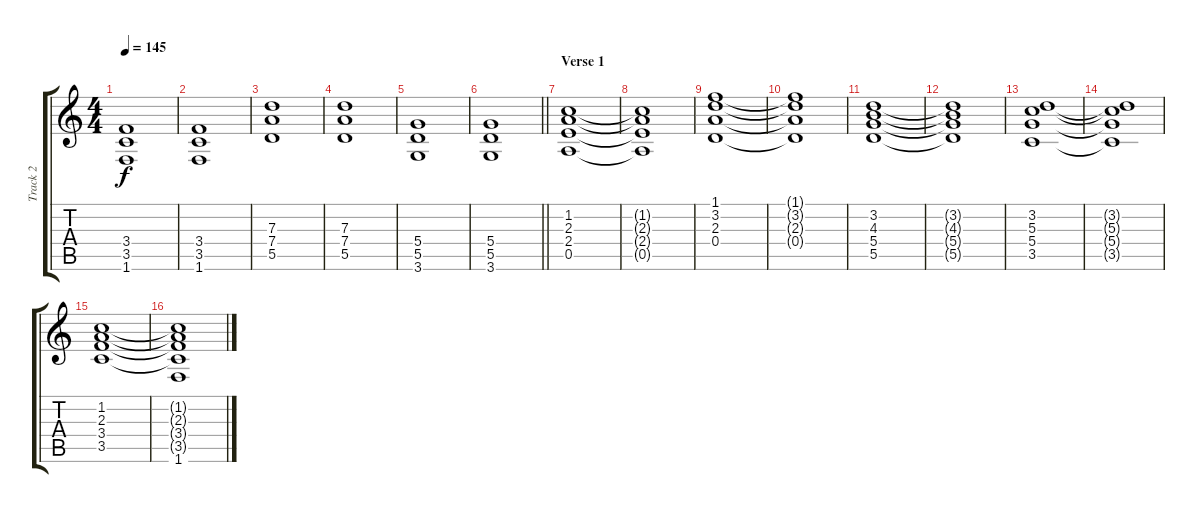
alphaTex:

\track ("Track 2" "Track 2") {instrument overdrivenguitar}
\staff {score tabs}
\tuning (E4 B3 G3 D3 A2 E2) {hide}
\ts (4 4)
\tempo 145
\clef g2
\ks c
(3.4 3.5 1.6).1{dy f} |
(3.4 3.5 1.6).1 |
(7.3 7.4 5.5).1 |
(7.3 7.4 5.5).1 |
(5.4 5.5 3.6).1 |
\barLineRight lightlight
(5.4 5.5 3.6).1 |
\section ("" "Verse 1")
(1.2 2.3 2.4 0.5).1{instrument electricguitarclean} |
(1.2{t} 2.3{t} 2.4{t} 0.5{t}).1 |
(1.1 3.2 2.3 0.4).1 |
(1.1{t} 3.2{t} 2.3{t} 0.4{t}).1 |
(3.2 4.3 5.4 5.5).1 |
(3.2{t} 4.3{t} 5.4{t} 5.5{t}).1 |
(3.2 5.3 5.4 3.5).1 |
(3.2{t} 5.3{t} 5.4{t} 3.5{t}).1 |
(1.2 2.3 3.4 3.5).1 |
(1.2{t} 2.3{t} 3.4{t} 3.5{t} 1.6).1
